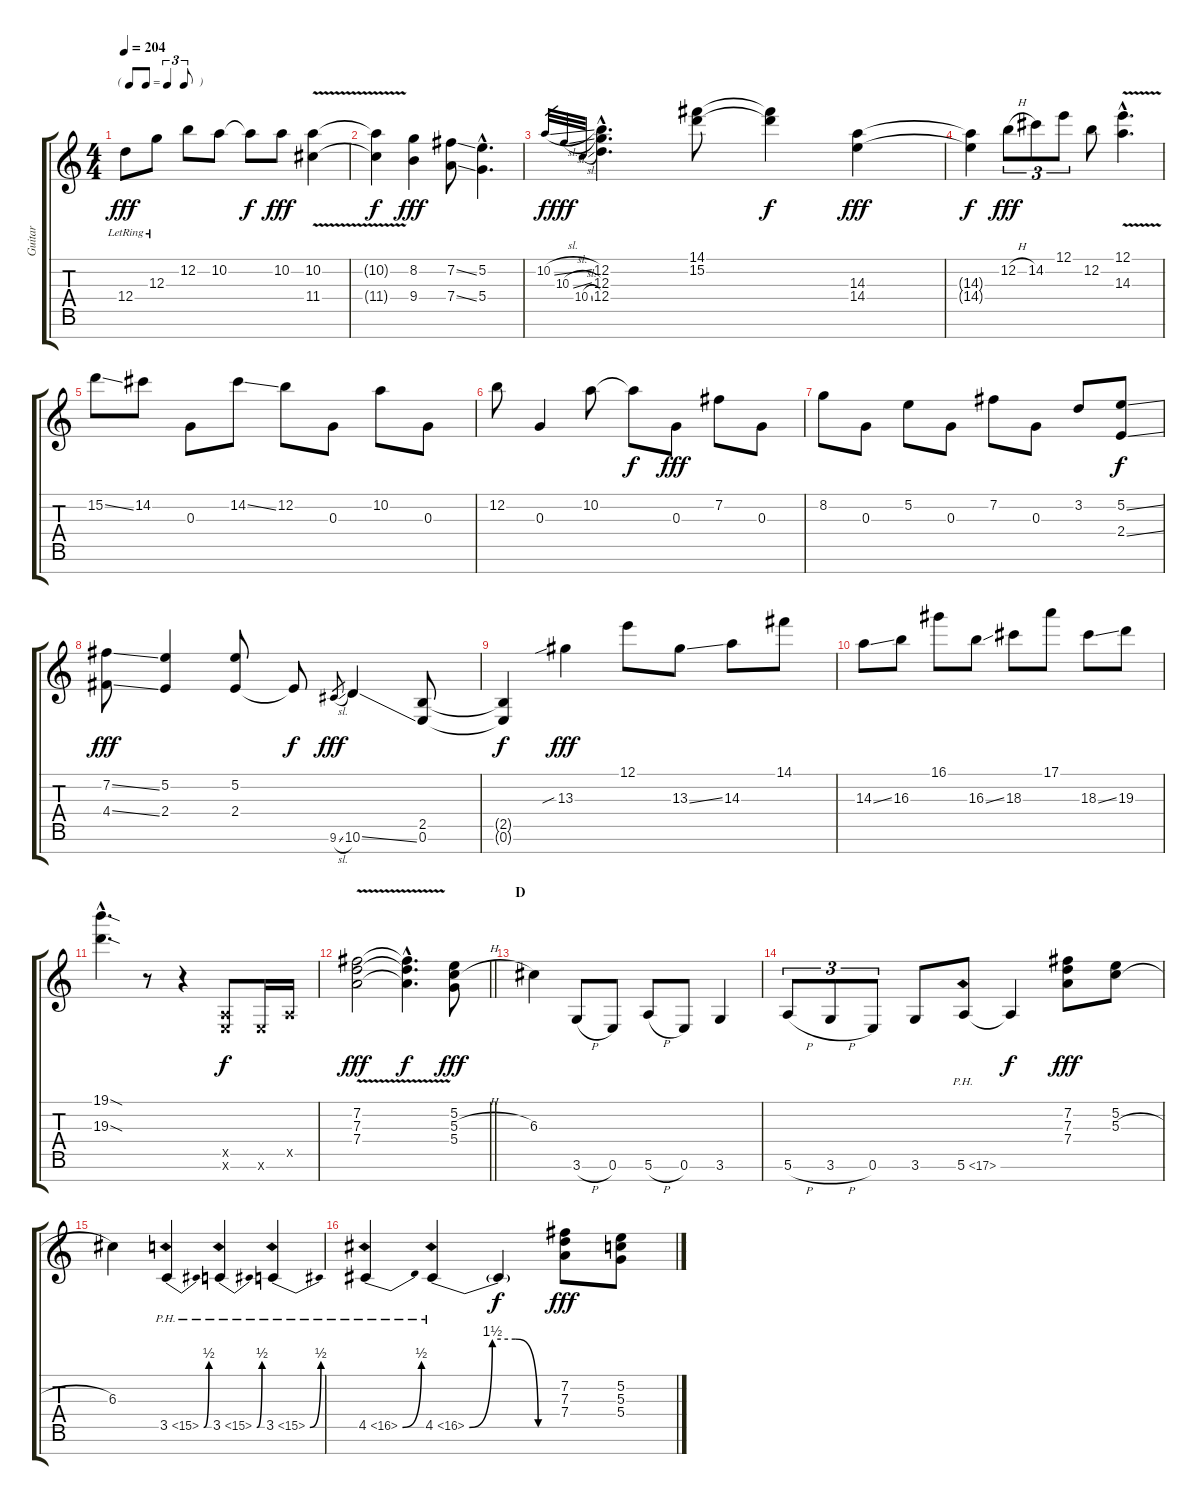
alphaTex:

\track ("Guitar" "Guitar") {instrument distortionguitar}
\staff {score tabs}
\tuning (E4 B3 G3 D3 A2 E2 B1) {hide}
\ts (4 4)
\tf triplet8th
\tempo 204
\clef g2
\ks c
12.4{lr}.8{dy fff} 12.3{lr}.8 12.2.8 10.2.8 10.2{t}.8{dy f} 10.2.8{dy fff} (10.2{v} 11.4{v}).4 |
(10.2{t} 11.4{t}).4{dy f} (8.2 9.4).4{dy fff} (7.2{ss} 7.4{ss}).8 (5.2{hac} 5.4{hac}).4{d} |
10.2{sl}.32{gr dy f} 10.3{sl}.32{gr dy fff} 10.4{sl}.32{gr} (12.2{hac} 12.3{hac} 12.4{hac}).4{d} (14.1 15.2).8 (14.1{t} 15.2{t}).4{dy f} (14.3 14.4).4{dy fff} |
(14.3{t} 14.4{t}).4{dy f} 12.2{h}.8{tu (3 2) dy fff} 14.2.8{tu (3 2)} 12.1.8{tu (3 2)} 12.2.8 (12.1{hac} 14.3{v hac}).4{d} |
15.2{ss}.8 14.2.8 0.3.8 14.2{ss}.8 12.2.8 0.3.8 10.2.8 0.3.8 |
12.2.8 0.3.4 10.2.8 10.2{t}.8{dy f} 0.3.8{dy fff} 7.2.8 0.3.8 |
8.2.8 0.3.8 5.2.8 0.3.8 7.2.8 0.3.8 3.2.8 (5.2{ss} 2.4{ss}).8{dy f} |
(7.2{ss} 4.4{ss}).8{dy fff} (5.2 2.4).4 (5.2 2.4).8 2.4{t}.8{dy f} 9.6{sl}.8{gr dy fff} 10.6{ss}.4 (2.5 0.6).8 |
(2.5{t} 0.6{t}).4{dy f} 13.3{sib}.4{dy fff} 12.1.8 13.3{ss}.8 14.3.8 14.1.8 |
14.3{ss}.8 16.3.8 16.1.8 16.3{ss}.8 18.3.8 17.1.8 18.3{ss}.8 19.3.8 |
(19.1{sod hac} 19.3{sod hac}).4{d} r.8 r.4 (0.5{x} 0.6{x}).8{dy f} 0.6{x}.16 0.5{x}.16 |
\barLineRight lightlight
(7.2{v} 7.3{v} 7.4{v}).2{dy fff} (7.2{hac t} 7.3{hac t} 7.4{hac t}).4{d dy f} (5.2 5.3{h} 5.4).8{dy fff} |
\section ("" "D")
6.3.4 3.6{h}.8 0.6.8 5.6{h}.8 0.6.8 3.6.4 |
5.6{h}.8{tu (3 2)} 3.6{h}.8{tu (3 2)} 0.6.8{tu (3 2)} 3.6.8 5.6{ph 12}.8 5.6{t}.4{dy f} (7.2 7.3 7.4).8{dy fff} (5.2 5.3{h}).8 |
6.3.4 3.5{be (bend 0 0 60 2) ph 12}.4 3.5{be (bend 0 0 60 2) ph 12}.4 3.5{be (bend 0 0 60 2) ph 12}.4 |
4.5{be (bend 0 0 60 2) ph 12}.4 4.5{be (custom 0 0 15 6 30 6 45 0 60 0) ph 12}.4 4.5{t}.4{dy f} (7.2 7.3 7.4).8{dy fff} (5.2 5.3{h} 5.4).8
